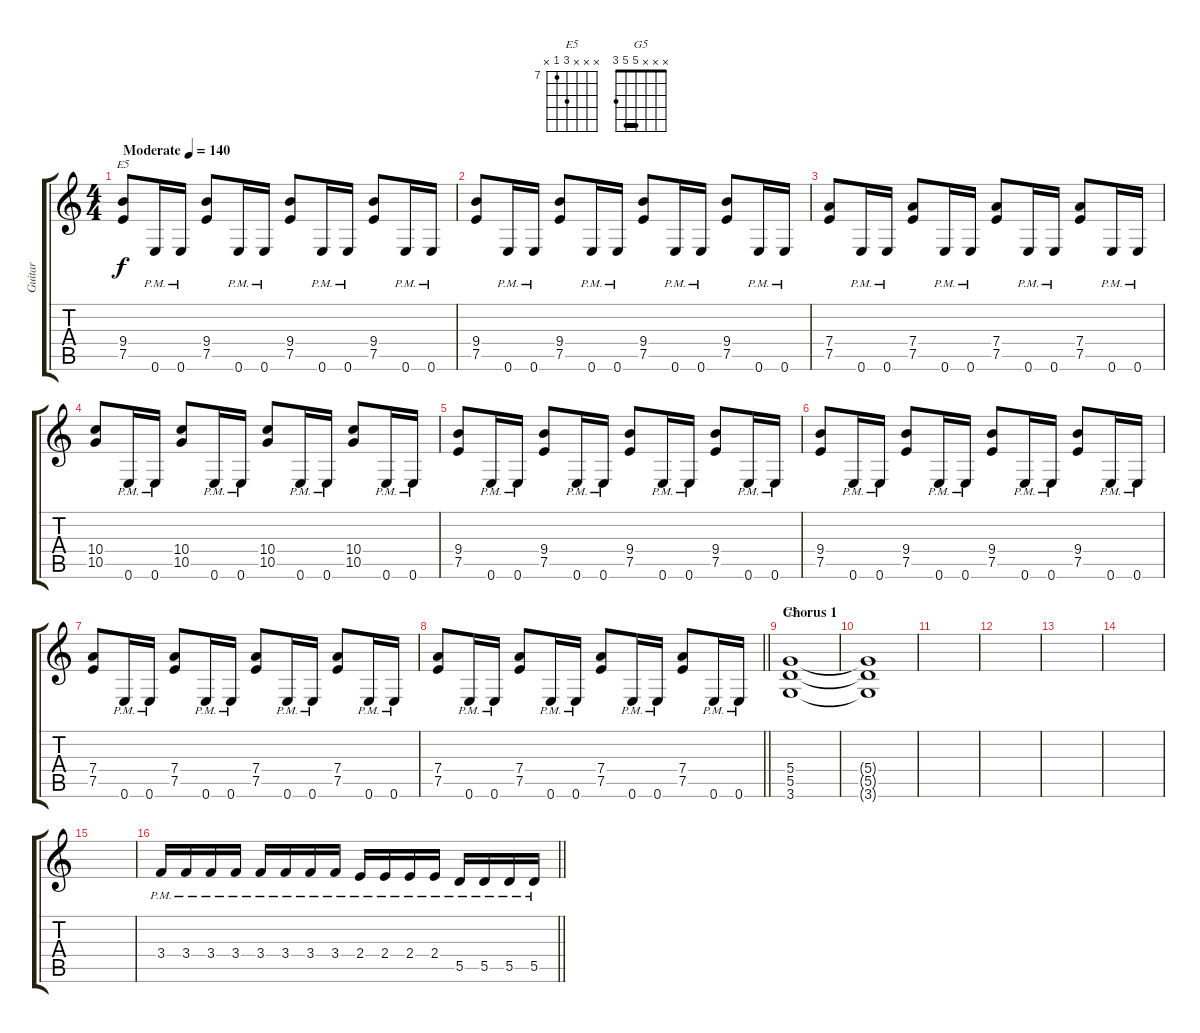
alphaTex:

\track ("Guitar" "Guitar") {instrument distortionguitar}
\staff {score tabs}
\tuning (E4 B3 G3 D3 A2 E2) {hide}
\chord ("E5" x x x 9 7 x) {firstfret 7}
\chord ("G5" x x x 5 5 3) {barre 5}
\ts (4 4)
\tempo (140 "Moderate")
\clef g2
\ks c
(9.4 7.5).8{ch "E5" dy f instrument distortionguitar} 0.6{pm}.16 0.6{pm}.16 (9.4 7.5).8 0.6{pm}.16 0.6{pm}.16 (9.4 7.5).8 0.6{pm}.16 0.6{pm}.16 (9.4 7.5).8 0.6{pm}.16 0.6{pm}.16 |
(9.4 7.5).8 0.6{pm}.16 0.6{pm}.16 (9.4 7.5).8 0.6{pm}.16 0.6{pm}.16 (9.4 7.5).8 0.6{pm}.16 0.6{pm}.16 (9.4 7.5).8 0.6{pm}.16 0.6{pm}.16 |
(7.4 7.5).8 0.6{pm}.16 0.6{pm}.16 (7.4 7.5).8 0.6{pm}.16 0.6{pm}.16 (7.4 7.5).8 0.6{pm}.16 0.6{pm}.16 (7.4 7.5).8 0.6{pm}.16 0.6{pm}.16 |
(10.4 10.5).8 0.6{pm}.16 0.6{pm}.16 (10.4 10.5).8 0.6{pm}.16 0.6{pm}.16 (10.4 10.5).8 0.6{pm}.16 0.6{pm}.16 (10.4 10.5).8 0.6{pm}.16 0.6{pm}.16 |
(9.4 7.5).8 0.6{pm}.16 0.6{pm}.16 (9.4 7.5).8 0.6{pm}.16 0.6{pm}.16 (9.4 7.5).8 0.6{pm}.16 0.6{pm}.16 (9.4 7.5).8 0.6{pm}.16 0.6{pm}.16 |
(9.4 7.5).8 0.6{pm}.16 0.6{pm}.16 (9.4 7.5).8 0.6{pm}.16 0.6{pm}.16 (9.4 7.5).8 0.6{pm}.16 0.6{pm}.16 (9.4 7.5).8 0.6{pm}.16 0.6{pm}.16 |
(7.4 7.5).8 0.6{pm}.16 0.6{pm}.16 (7.4 7.5).8 0.6{pm}.16 0.6{pm}.16 (7.4 7.5).8 0.6{pm}.16 0.6{pm}.16 (7.4 7.5).8 0.6{pm}.16 0.6{pm}.16 |
\barLineRight lightlight
(7.4 7.5).8 0.6{pm}.16 0.6{pm}.16 (7.4 7.5).8 0.6{pm}.16 0.6{pm}.16 (7.4 7.5).8 0.6{pm}.16 0.6{pm}.16 (7.4 7.5).8 0.6{pm}.16 0.6{pm}.16 |
\section ("" "Chorus 1")
(5.4 5.5 3.6).1{ch "G5"} |
(5.4{t} 5.5{t} 3.6{t}).1 |
|
|
|
|
|
\barLineRight lightlight
3.4{pm}.16 3.4{pm}.16 3.4{pm}.16 3.4{pm}.16 3.4{pm}.16 3.4{pm}.16 3.4{pm}.16 3.4{pm}.16 2.4{pm}.16 2.4{pm}.16 2.4{pm}.16 2.4{pm}.16 5.5{pm}.16 5.5{pm}.16 5.5{pm}.16 5.5{pm}.16
